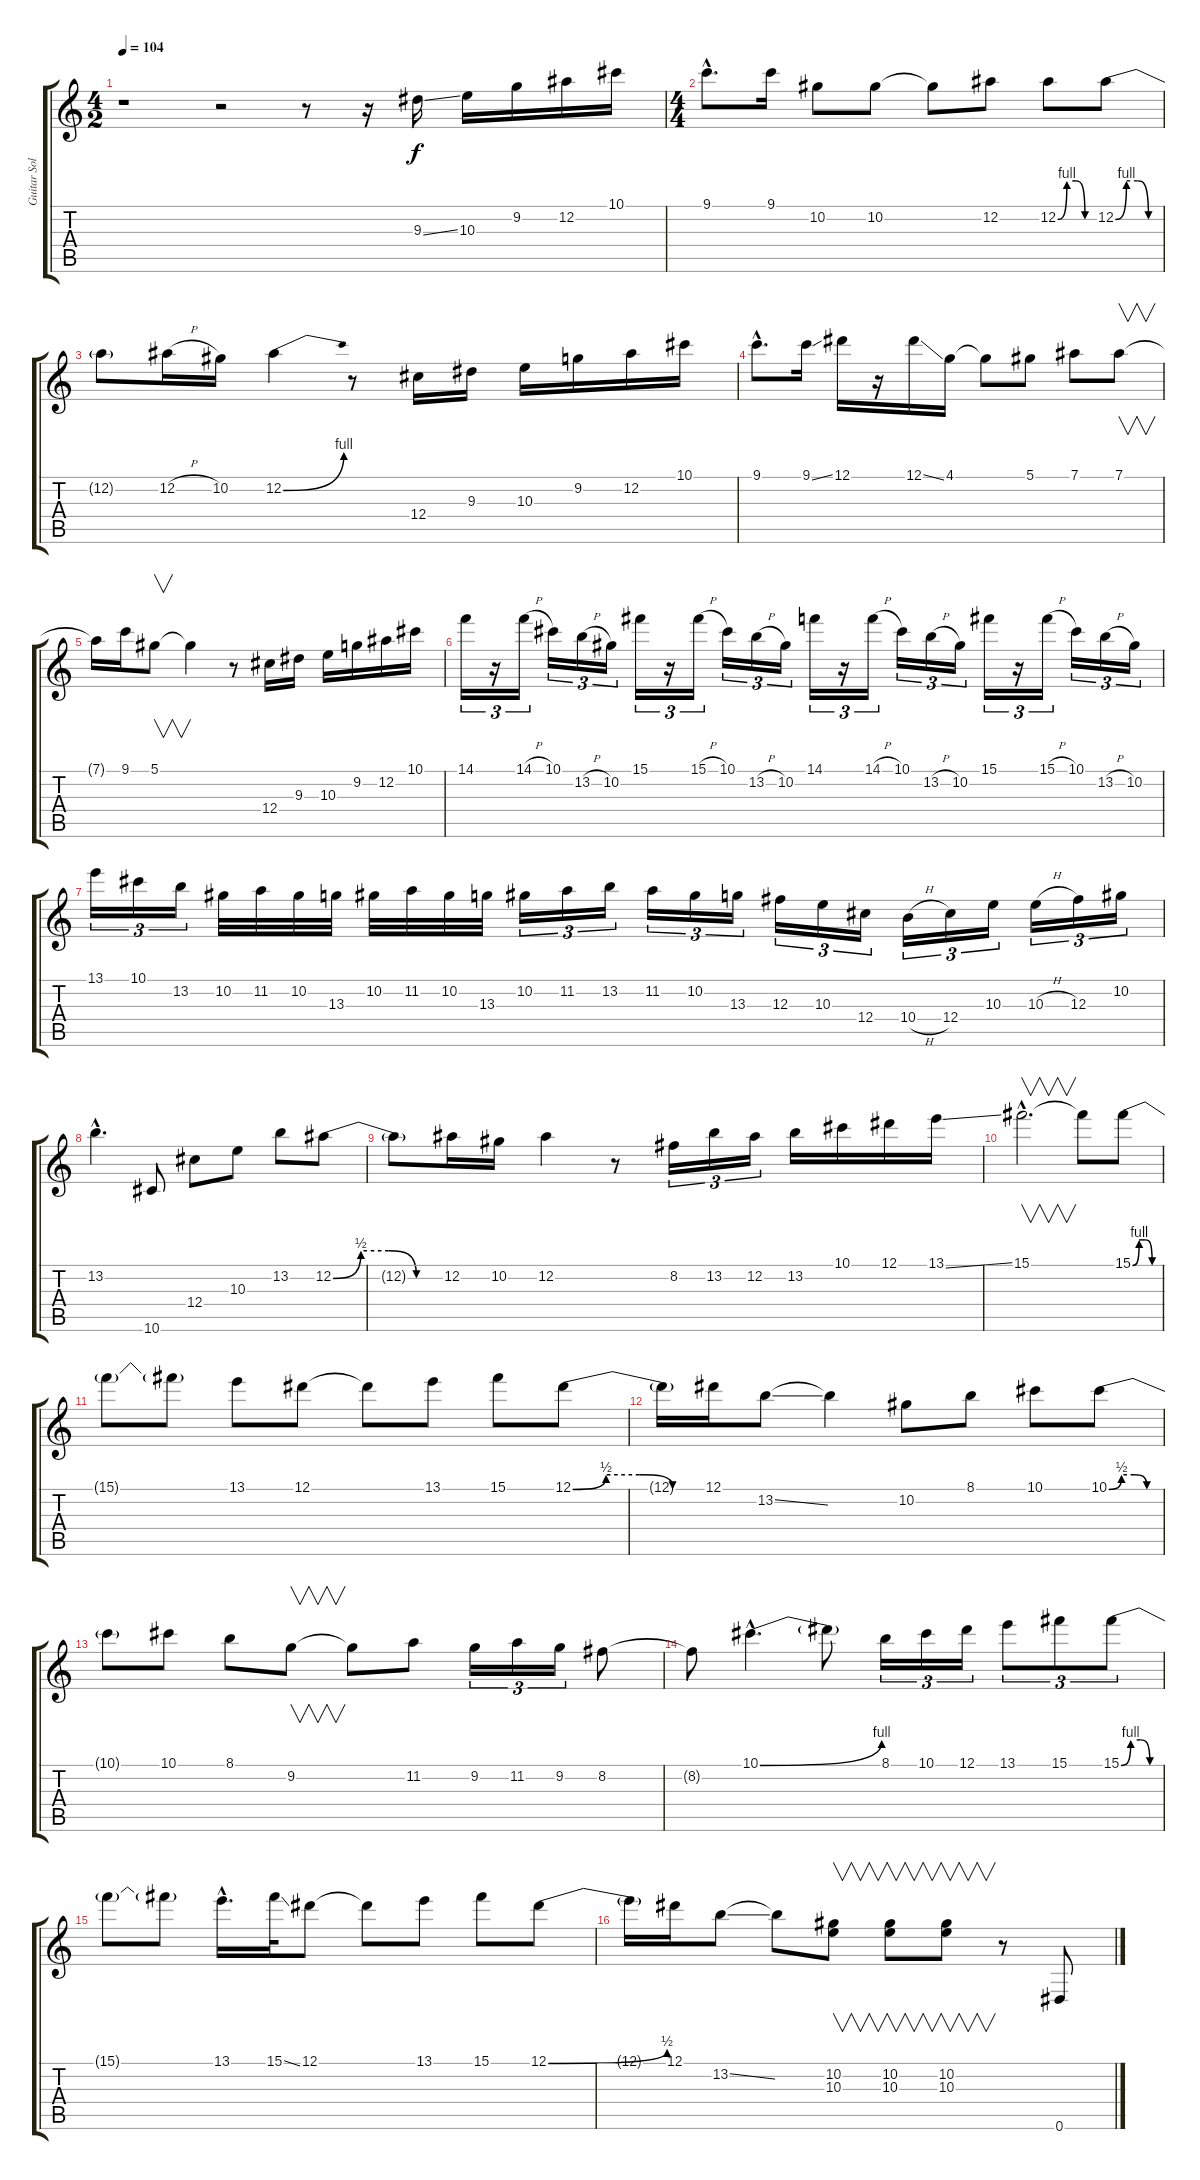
\track ("Guitar Solo" "Guitar Sol") {instrument overdrivenguitar}
\staff {score tabs}
\tuning (Eb4 Bb3 Gb3 Db3 Ab2 Eb2) {hide}
\ts (4 2)
\tempo 104
\clef g2
\ks c
r.1{dy f instrument overdrivenguitar} r.2 r.8 r.16 9.3{ss}.16 10.3.16 9.2.16 12.2.16 10.1.16 |
\ts (4 4)
9.1{hac}.8{d} 9.1.16 10.2.8 10.2.8 10.2{t}.8 12.2.8 12.2{be (custom 0 0 15 4 30 4 45 0 60 0)}.8 12.2{be (custom 0 0 15 4 30 4 45 0 60 0)}.8 |
12.2{t}.8 12.2{h}.16 10.2.16 12.2{be (bend 0 0 60 4)}.4 r.8 12.4.16 9.3.16 10.3.16 9.2.16 12.2.16 10.1.16 |
9.1{hac}.8{d} 9.1{ss}.16 12.1.16 r.16 12.1{ss}.16 4.1.16 4.1{t}.8 5.1.8 7.1.8 7.1.8{v} |
7.1{t}.16 9.1.16 5.1.8{v} 5.1{t}.4 r.8 12.4.16 9.3.16 10.3.16 9.2.16 12.2.16 10.1.16 |
14.1.16{tu (3 2)} r.16{tu (3 2)} 14.1{h}.16{tu (3 2)} 10.1.16{tu (3 2)} 13.2{h}.16{tu (3 2)} 10.2.16{tu (3 2)} 15.1.16{tu (3 2)} r.16{tu (3 2)} 15.1{h}.16{tu (3 2)} 10.1.16{tu (3 2)} 13.2{h}.16{tu (3 2)} 10.2.16{tu (3 2)} 14.1.16{tu (3 2)} r.16{tu (3 2)} 14.1{h}.16{tu (3 2)} 10.1.16{tu (3 2)} 13.2{h}.16{tu (3 2)} 10.2.16{tu (3 2)} 15.1.16{tu (3 2)} r.16{tu (3 2)} 15.1{h}.16{tu (3 2)} 10.1.16{tu (3 2)} 13.2{h}.16{tu (3 2)} 10.2.16{tu (3 2)} |
13.1.16{tu (3 2)} 10.1.16{tu (3 2)} 13.2.16{tu (3 2)} 10.2.32 11.2.32 10.2.32 13.3.32 10.2.32 11.2.32 10.2.32 13.3.32 10.2.16{tu (3 2)} 11.2.16{tu (3 2)} 13.2.16{tu (3 2)} 11.2.16{tu (3 2)} 10.2.16{tu (3 2)} 13.3.16{tu (3 2)} 12.3.16{tu (3 2)} 10.3.16{tu (3 2)} 12.4.16{tu (3 2)} 10.4{h}.16{tu (3 2)} 12.4.16{tu (3 2)} 10.3.16{tu (3 2)} 10.3{h}.16{tu (3 2)} 12.3.16{tu (3 2)} 10.2.16{tu (3 2)} |
13.2{hac}.4{d} 10.6.8 12.4.8 10.3.8 13.2.8 12.2{be (custom 0 0 15 2 30 2 45 0 60 0)}.8 |
12.2{t}.8 12.2.16 10.2.16 12.2.4 r.8 8.2.16{tu (3 2)} 13.2.16{tu (3 2)} 12.2.16{tu (3 2)} 13.2.16 10.1.16 12.1.16 13.1{ss}.16 |
15.1{hac}.2{v d} 15.1{t}.8 15.1{be (custom 0 0 15 4 30 4 45 0 60 0)}.8 |
15.1{t}.8 15.1{t}.8 13.1.8 12.1.8 12.1{t}.8 13.1.8 15.1.8 12.1{be (custom 0 0 15 2 30 2 45 0 60 0)}.8 |
12.1{t}.16 12.1.16 13.2{ss}.8 13.2{t}.4 10.2.8 8.1.8 10.1.8 10.1{be (custom 0 0 15 2 30 2 45 0 60 0)}.8 |
10.1{t}.8 10.1.8 8.1.8 9.2.8{v} 9.2{t}.8 11.2.8 9.2.16{tu (3 2)} 11.2.16{tu (3 2)} 9.2.16{tu (3 2)} 8.2.8 |
8.2{t}.8 10.1{be (bend 0 0 60 4) hac}.4{d} 10.1{t}.8 8.1.16{tu (3 2)} 10.1.16{tu (3 2)} 12.1.16{tu (3 2)} 13.1.8{tu (3 2)} 15.1.8{tu (3 2)} 15.1{be (custom 0 0 15 4 30 4 45 0 60 0)}.8{tu (3 2)} |
15.1{t}.8 15.1{t}.8 13.1{hac}.16{d} 15.1{ss}.32 12.1.8 12.1{t}.8 13.1.8 15.1.8 12.1{be (bend 0 0 60 2)}.8 |
12.1{t}.16 12.1.16 13.2{ss}.8 13.2{t}.8 (10.2 10.3).8{v} (10.2 10.3).8{v} (10.2 10.3).8{v} r.8 0.6.8
